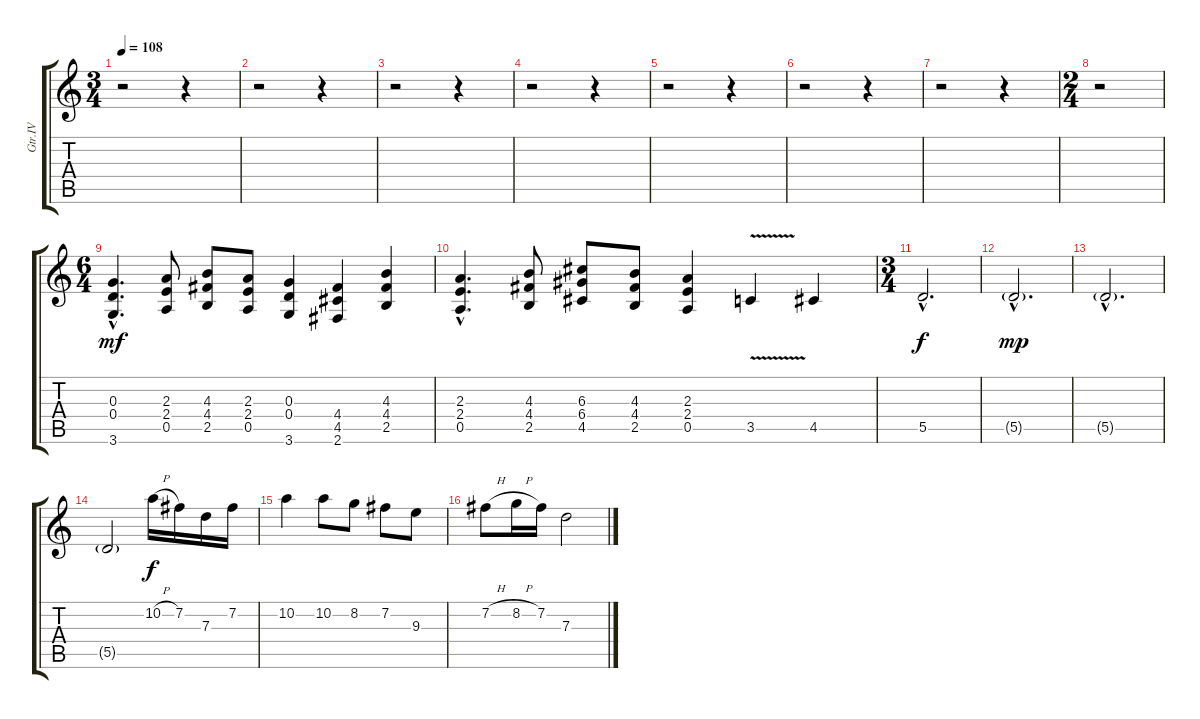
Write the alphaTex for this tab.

\track ("Gtr.IV" "Gtr.IV") {instrument distortionguitar}
\staff {score tabs}
\tuning (E4 B3 G3 D3 A2 E2) {hide}
\ts (3 4)
\tempo 108
\clef g2
\ks c
r.2{dy mp} r.4 |
r.2 r.4 |
r.2 r.4 |
r.2 r.4 |
r.2 r.4 |
r.2 r.4 |
r.2 r.4 |
\ts (2 4)
r.2 |
\ts (6 4)
(0.3{hac} 0.4{hac} 3.6{hac}).4{d dy mf} (2.3 2.4 0.5).8 (4.3 4.4 2.5).8 (2.3 2.4 0.5).8 (0.3 0.4 3.6).4 (4.4 4.5 2.6).4 (4.3 4.4 2.5).4 |
(2.3{hac} 2.4{hac} 0.5{hac}).4{d} (4.3 4.4 2.5).8 (6.3 6.4 4.5).8 (4.3 4.4 2.5).8 (2.3 2.4 0.5).4 3.5{v}.4 4.5.4 |
\ts (3 4)
5.5{hac}.2{d dy f} |
5.5{g hac}.2{d dy mp} |
5.5{g hac}.2{d} |
5.5{g}.2{volume 0} 10.2{h}.16{dy f volume 16} 7.2.16 7.3.16 7.2.16 |
10.2.4 10.2.8 8.2.8 7.2.8 9.3.8 |
7.2{h}.8 8.2{h}.16 7.2.16 7.3.2
